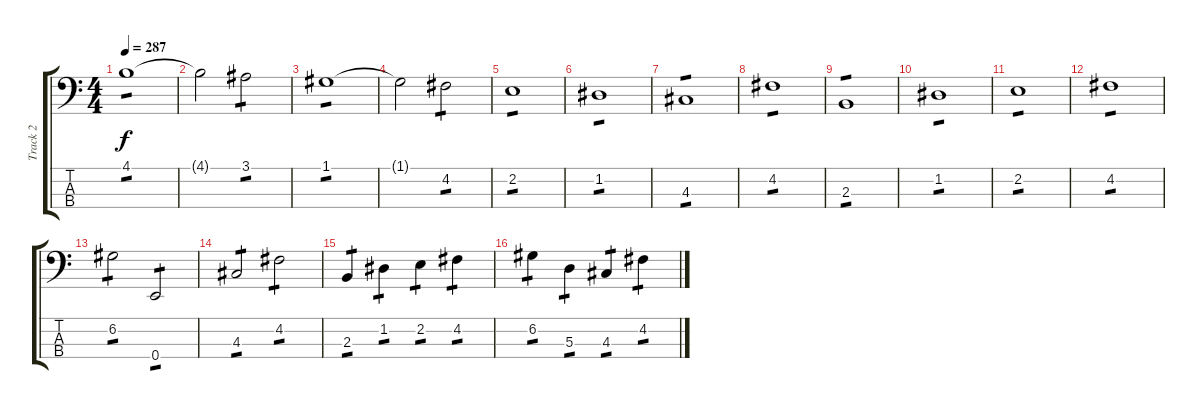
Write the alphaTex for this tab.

\track ("Track 2" "Track 2") {instrument electricbassfinger}
\staff {score tabs}
\tuning (G2 D2 A1 E1) {hide}
\ts (4 4)
\tempo 287
\clef f4
\ks c
4.1.1{tp 1 dy f} |
4.1{t}.2 3.1.2{tp 1} |
1.1.1{tp 1} |
1.1{t}.2 4.2.2{tp 1} |
2.2.1{tp 1} |
1.2.1{tp 1} |
4.3.1{tp 1} |
4.2.1{tp 1} |
2.3.1{tp 1} |
1.2.1{tp 1} |
2.2.1{tp 1} |
4.2.1{tp 1} |
6.2.2{tp 1} 0.4.2{tp 1} |
4.3.2{tp 1} 4.2.2{tp 1} |
2.3.4{tp 1} 1.2.4{tp 1} 2.2.4{tp 1} 4.2.4{tp 1} |
6.2.4{tp 1} 5.3.4{tp 1} 4.3.4{tp 1} 4.2.4{tp 1}
